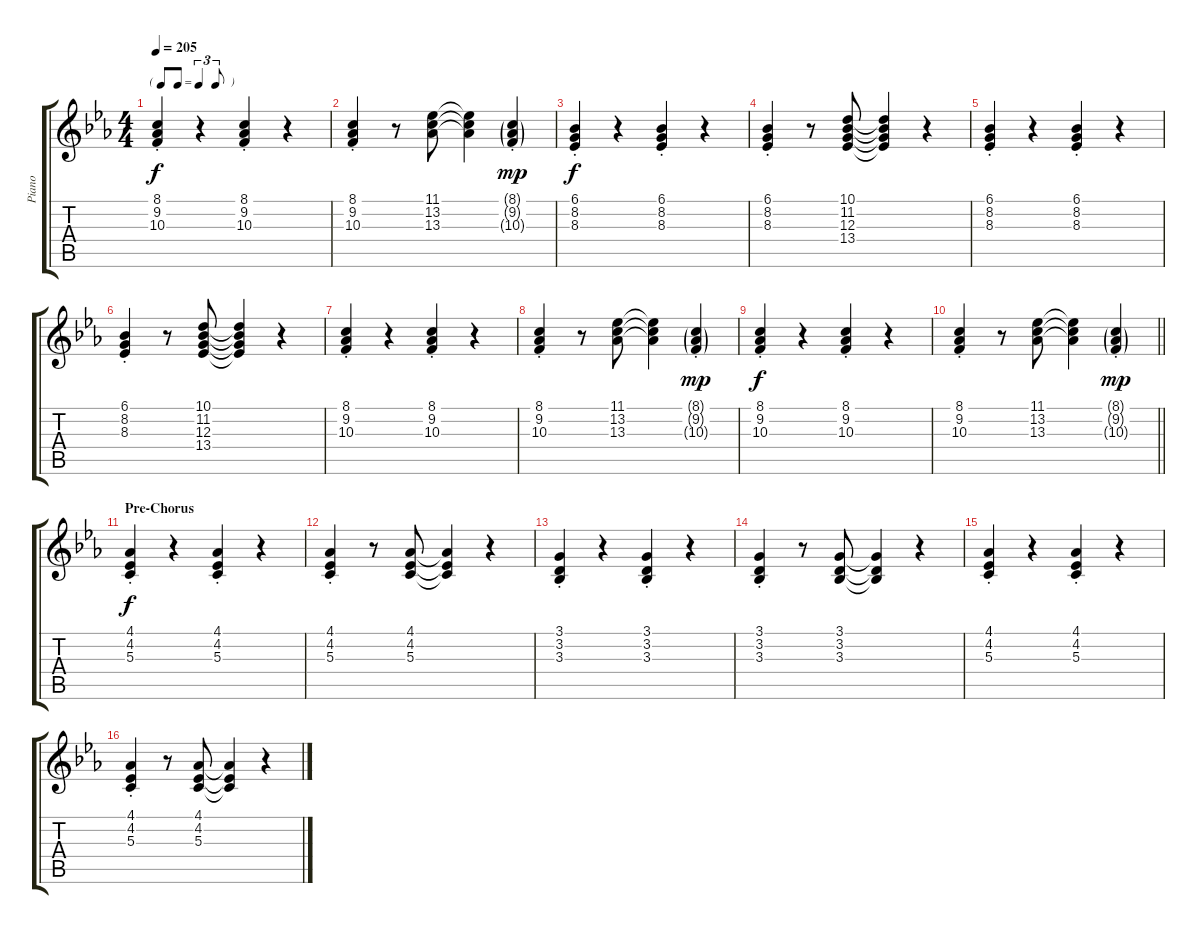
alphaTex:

\track ("Piano" "Piano") {instrument acousticgrandpiano}
\staff {score tabs}
\tuning (E4 B3 G3 D3 A2 E2) {hide}
\ts (4 4)
\tf triplet8th
\tempo 205
\clef g2
\ks eb
(8.1{st} 9.2{st} 10.3{st}).4{dy f} r.4 (8.1{st} 9.2{st} 10.3{st}).4 r.4 |
(8.1{st} 9.2{st} 10.3{st}).4 r.8 (11.1 13.2 13.3).8 (11.1{t} 13.2{t} 13.3{t}).4 (8.1{g st} 9.2{g st} 10.3{g st}).4{dy mp} |
(6.1{st} 8.2{st} 8.3{st}).4{dy f} r.4 (6.1{st} 8.2{st} 8.3{st}).4 r.4 |
(6.1{st} 8.2{st} 8.3{st}).4 r.8 (10.1 11.2 12.3 13.4).8 (10.1{t} 11.2{t} 12.3{t} 13.4{t}).4 r.4 |
(6.1{st} 8.2{st} 8.3{st}).4 r.4 (6.1{st} 8.2{st} 8.3{st}).4 r.4 |
(6.1{st} 8.2{st} 8.3{st}).4 r.8 (10.1 11.2 12.3 13.4).8 (10.1{t} 11.2{t} 12.3{t} 13.4{t}).4 r.4 |
(8.1{st} 9.2{st} 10.3{st}).4 r.4 (8.1{st} 9.2{st} 10.3{st}).4 r.4 |
(8.1{st} 9.2{st} 10.3{st}).4 r.8 (11.1 13.2 13.3).8 (11.1{t} 13.2{t} 13.3{t}).4 (8.1{g st} 9.2{g st} 10.3{g st}).4{dy mp} |
(8.1{st} 9.2{st} 10.3{st}).4{dy f} r.4 (8.1{st} 9.2{st} 10.3{st}).4 r.4 |
\barLineRight lightlight
(8.1{st} 9.2{st} 10.3{st}).4 r.8 (11.1 13.2 13.3).8 (11.1{t} 13.2{t} 13.3{t}).4 (8.1{g st} 9.2{g st} 10.3{g st}).4{dy mp} |
\section ("" "Pre-Chorus")
(4.1{st} 4.2{st} 5.3{st}).4{dy f} r.4 (4.1{st} 4.2{st} 5.3{st}).4 r.4 |
(4.1{st} 4.2{st} 5.3{st}).4 r.8 (4.1 4.2 5.3).8 (4.1{t} 4.2{t} 5.3{t}).4 r.4 |
(3.1{st} 3.2{st} 3.3{st}).4 r.4 (3.1{st} 3.2{st} 3.3{st}).4 r.4 |
(3.1{st} 3.2{st} 3.3{st}).4 r.8 (3.1 3.2 3.3).8 (3.1{t} 3.2{t} 3.3{t}).4 r.4 |
(4.1{st} 4.2{st} 5.3{st}).4 r.4 (4.1{st} 4.2{st} 5.3{st}).4 r.4 |
(4.1{st} 4.2{st} 5.3{st}).4 r.8 (4.1 4.2 5.3).8 (4.1{t} 4.2{t} 5.3{t}).4 r.4
